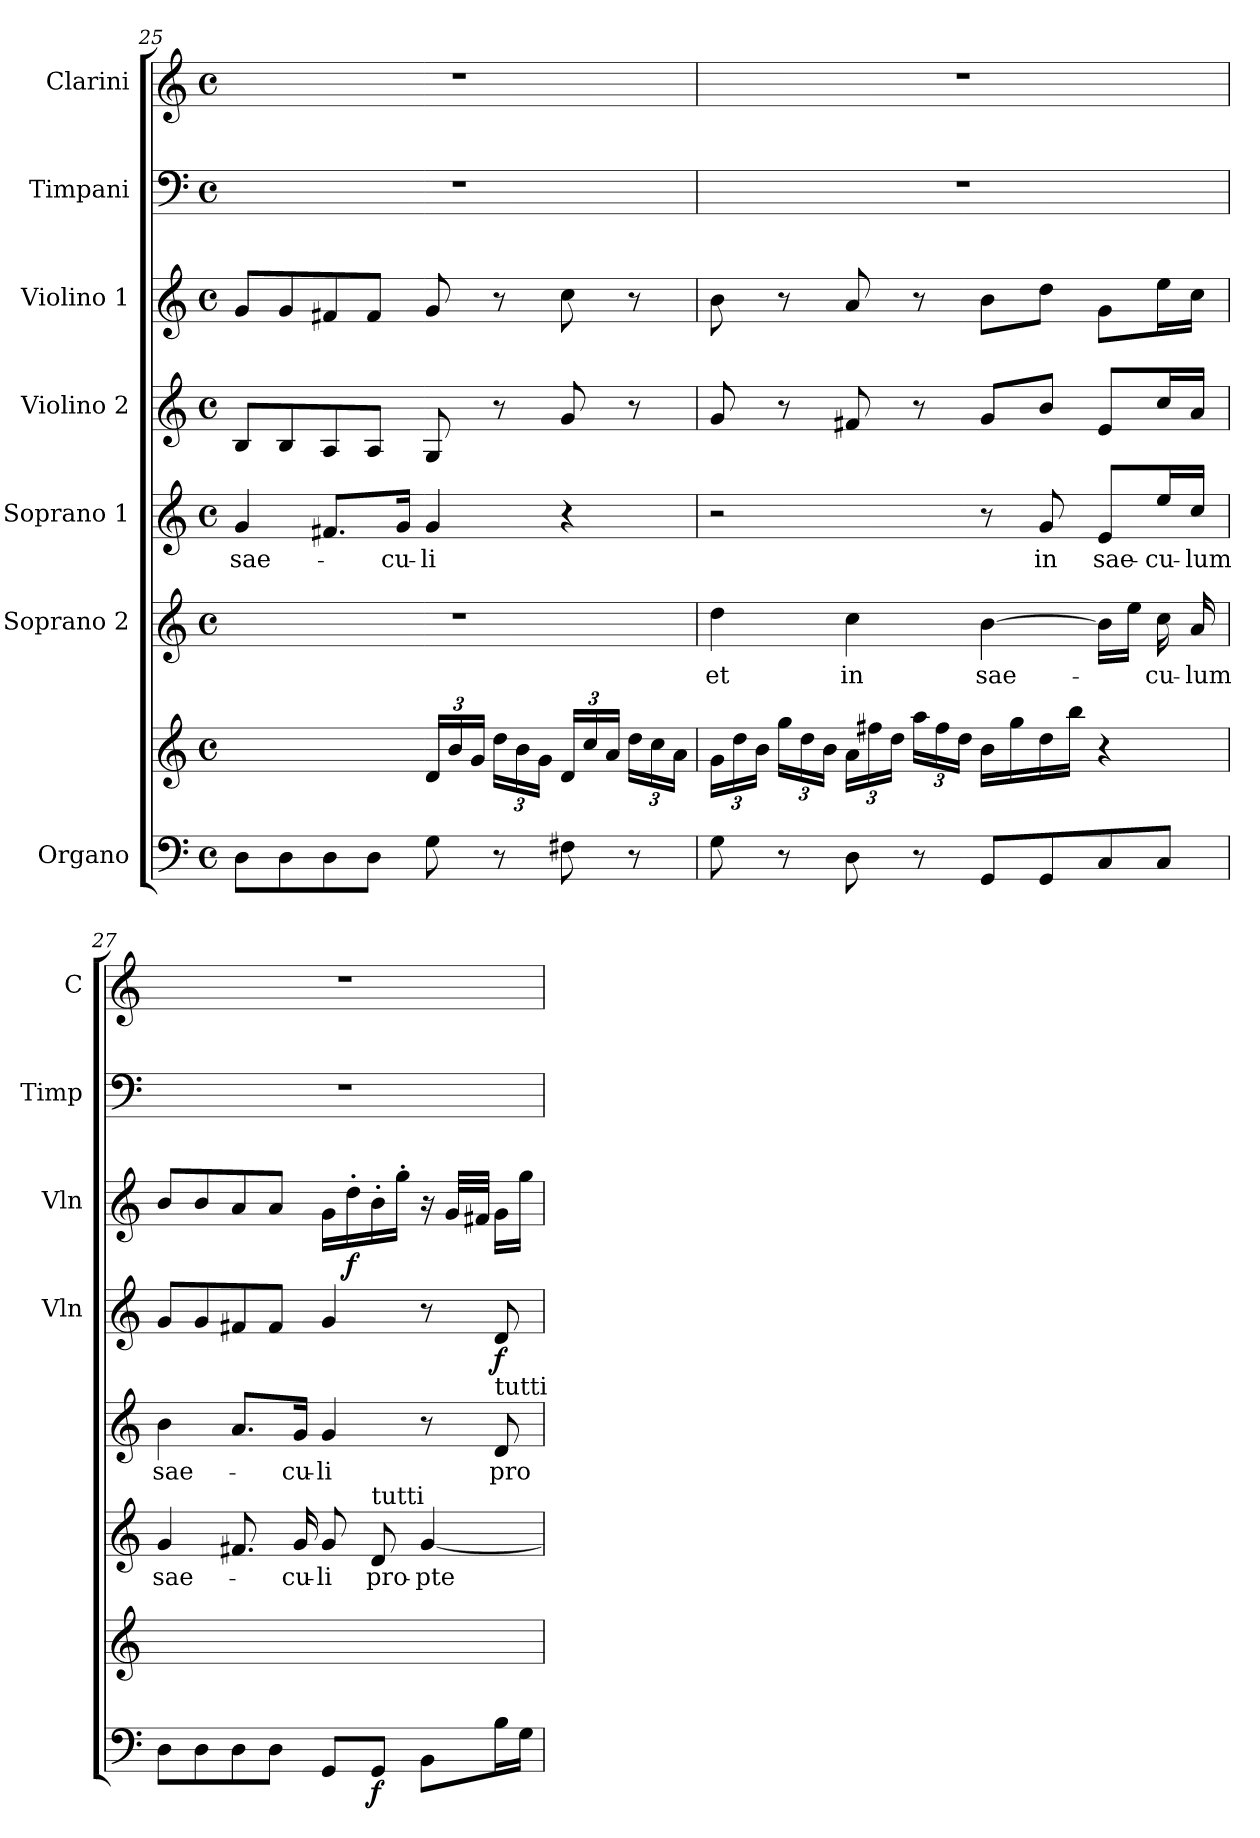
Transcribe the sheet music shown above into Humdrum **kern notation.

**kern	**kern	**dynam	**kern	**text	**kern	**text	**kern	**dynam	**kern	**dynam	**kern	**kern
*part7	*part7	*part7	*part6	*part6	*part5	*part5	*part4	*part4	*part3	*part3	*part2	*part1
*staff8	*staff7	*staff7/8	*staff6	*staff6	*staff5	*staff5	*staff4	*staff4	*staff3	*staff3	*staff2	*staff1
*I"Organo	*	*	*I"Soprano 2	*	*I"Soprano 1	*	*I"Violino 2	*	*I"Violino 1	*	*I"Timpani	*I"Clarini
*	*	*	*	*	*	*	*I'Vln	*	*I'Vln	*	*I'Timp	*I'C
*clefF4	*clefG2	*	*clefG2	*	*clefG2	*	*clefG2	*	*clefG2	*	*clefF4	*clefG2
*k[]	*k[]	*	*k[]	*	*k[]	*	*k[]	*	*k[]	*	*k[]	*k[]
*M4/4	*M4/4	*	*M4/4	*	*M4/4	*	*M4/4	*	*M4/4	*	*M4/4	*M4/4
*met(c)	*met(c)	*	*met(c)	*	*met(c)	*	*met(c)	*	*met(c)	*	*met(c)	*met(c)
=25	=25	=25	=25	=25	=25	=25	=25	=25	=25	=25	=25	=25
!	!	!	!	!	!	!LO:LY:b	!	!	!	!	!	!
8D\L	2ryy	.	1r	.	4g/	sae-	8B/L	.	8g/L	.	1r	1r
8D\	.	.	.	.	.	.	8B/	.	8g/	.	.	.
8D\	.	.	.	.	8.f#X/L	.	8A/	.	8f#X/	.	.	.
8D\J	.	.	.	.	.	.	8A/J	.	8f#/J	.	.	.
!	!	!	!	!	!	!LO:LY:b	!	!	!	!	!	!
.	.	.	.	.	16g/Jk	-cu-	.	.	.	.	.	.
*	*Xbrackettup	*	*	*	*	*	*	*	*	*	*	*
!	!	!	!	!	!	!LO:LY:b	!	!	!	!	!	!
8G\	24d/LL	.	.	.	4g/	-li	8G/	.	8g/	.	.	.
.	24b/	.	.	.	.	.	.	.	.	.	.	.
.	24g/JJ	.	.	.	.	.	.	.	.	.	.	.
8r	24dd\LL	.	.	.	.	.	8r	.	8r	.	.	.
.	24b\	.	.	.	.	.	.	.	.	.	.	.
.	24g\JJ	.	.	.	.	.	.	.	.	.	.	.
8F#X\	24d/LL	.	.	.	4r	.	8g/	.	8cc\	.	.	.
.	24cc/	.	.	.	.	.	.	.	.	.	.	.
.	24a/JJ	.	.	.	.	.	.	.	.	.	.	.
8r	24dd\LL	.	.	.	.	.	8r	.	8r	.	.	.
.	24cc\	.	.	.	.	.	.	.	.	.	.	.
.	24a\JJ	.	.	.	.	.	.	.	.	.	.	.
!!LO:LB:g=z
=26	=26	=26	=26	=26	=26	=26	=26	=26	=26	=26	=26	=26
!	!	!	!	!LO:LY:b	!	!	!	!	!	!	!	!
8G\	24g\LL	.	4dd\	et	2r	.	8g/	.	8b\	.	1r	1r
.	24dd\	.	.	.	.	.	.	.	.	.	.	.
.	24b\JJ	.	.	.	.	.	.	.	.	.	.	.
8r	24gg\LL	.	.	.	.	.	8r	.	8r	.	.	.
.	24dd\	.	.	.	.	.	.	.	.	.	.	.
.	24b\JJ	.	.	.	.	.	.	.	.	.	.	.
!	!	!	!	!LO:LY:b	!	!	!	!	!	!	!	!
8D\	24a\LL	.	4cc\	in	.	.	8f#X/	.	8a/	.	.	.
.	24ff#X\	.	.	.	.	.	.	.	.	.	.	.
.	24dd\JJ	.	.	.	.	.	.	.	.	.	.	.
8r	24aa\LL	.	.	.	.	.	8r	.	8r	.	.	.
.	24ff#\	.	.	.	.	.	.	.	.	.	.	.
.	24dd\JJ	.	.	.	.	.	.	.	.	.	.	.
!	!	!	!	!LO:LY:b	!	!	!	!	!	!	!	!
8GG/L	16b\LL	.	[4b\	sae-	8r	.	8g/L	.	8b\L	.	.	.
.	16gg\	.	.	.	.	.	.	.	.	.	.	.
!	!	!	!	!	!	!LO:LY:b	!	!	!	!	!	!
8GG/	16dd\	.	.	.	8g/	in	8b/J	.	8dd\J	.	.	.
.	16bb\JJ	.	.	.	.	.	.	.	.	.	.	.
!	!	!	!	!	!	!LO:LY:b	!	!	!	!	!	!
8C/	4r	.	16b\LL]	.	8e/L	sae-	8e/L	.	8g\L	.	.	.
.	.	.	16ee\JJ	.	.	.	.	.	.	.	.	.
!	!	!	!	!LO:LY:b	!	!LO:LY:b	!	!	!	!	!	!
8C/J	.	.	16cc\	-cu-	16ee/L	-cu-	16cc/L	.	16ee\L	.	.	.
!	!	!	!	!LO:LY:b	!	!LO:LY:b	!	!	!	!	!	!
.	.	.	16a/	-lum	16cc/JJ	-lum	16a/JJ	.	16cc\JJ	.	.	.
=27	=27	=27	=27	=27	=27	=27	=27	=27	=27	=27	=27	=27
!	!	!	!	!LO:LY:b	!	!LO:LY:b	!	!	!	!	!	!
8D\L	1ryy	.	4g/	sae-	4b\	sae-	8g/L	.	8b/L	.	1r	1r
8D\	.	.	.	.	.	.	8g/	.	8b/	.	.	.
8D\	.	.	8.f#X/	.	8.a/L	.	8f#X/	.	8a/	.	.	.
8D\J	.	.	.	.	.	.	8f#/J	.	8a/J	.	.	.
!	!	!	!	!LO:LY:b	!	!LO:LY:b	!	!	!	!	!	!
.	.	.	16g/	-cu-	16g/Jk	-cu-	.	.	.	.	.	.
!	!	!	!	!LO:LY:b	!	!LO:LY:b	!	!	!	!	!	!
8GG/L	.	.	8g/	-li	4g/	-li	4g/	.	16g\LL	.	.	.
!	!	!	!	!	!	!	!	!	!	!LO:DY:b	!	!
.	.	.	.	.	.	.	.	.	16dd'\	f	.	.
!	!	!	!LO:TX:a:t=tutti	!	!	!	!	!	!	!	!	!
!	!	!LO:DY:b=2	!	!LO:LY:b	!	!	!	!	!	!	!	!
8GG/J	.	f	8d/	pro-	.	.	.	.	16b'\	.	.	.
.	.	.	.	.	.	.	.	.	16gg'\JJ	.	.	.
!	!	!	!	!LO:LY:b	!	!	!	!	!	!	!	!
8BB\L	.	.	[4g/	-pte-	8r	.	8r	.	16r	.	.	.
.	.	.	.	.	.	.	.	.	32g/LLL	.	.	.
.	.	.	.	.	.	.	.	.	32f#X/JJJ	.	.	.
!	!	!	!	!	!LO:TX:a:t=tutti	!	!	!	!	!	!	!
!	!	!	!	!	!	!LO:LY:b	!	!LO:DY:b	!	!	!	!
16B\L	.	.	.	.	8d/	pro-	8d/	f	16g\LL	.	.	.
16G\JJ	.	.	.	.	.	.	.	.	16gg\JJ	.	.	.
=	=	=	=	=	=	=	=	=	=	=	=	=
*-	*-	*-	*-	*-	*-	*-	*-	*-	*-	*-	*-	*-
